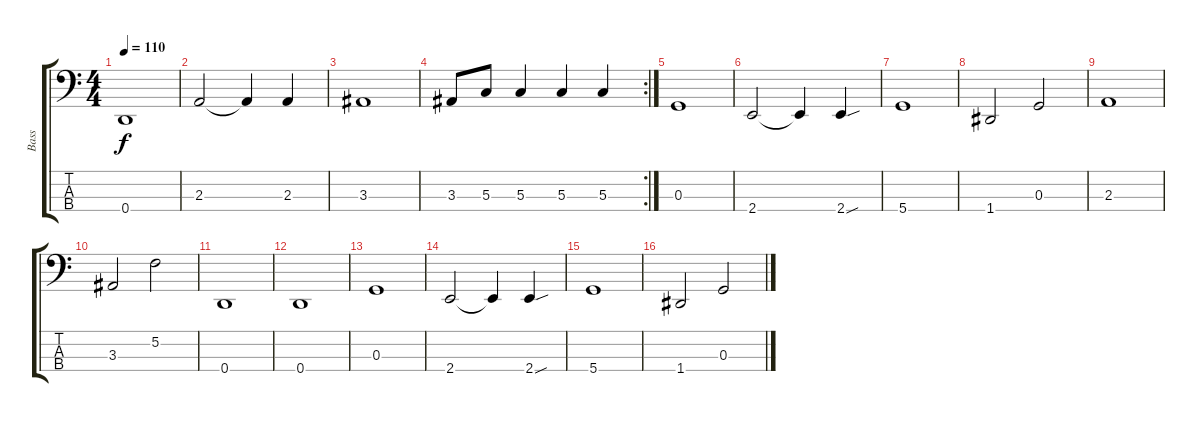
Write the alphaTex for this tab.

\track ("Bass" "Bass") {instrument electricbassfinger}
\staff {score tabs}
\tuning (F2 C2 G1 D1) {hide}
\ts (4 4)
\tempo 110
\clef f4
\ks c
0.4.1{dy f} |
2.3.2 2.3{t}.4 2.3.4 |
3.3.1 |
\rc 2
3.3.8 5.3.8 5.3.4 5.3.4 5.3.4 |
0.3.1 |
2.4.2 2.4{t}.4 2.4{sou}.4 |
5.4.1 |
1.4.2 0.3.2 |
2.3.1 |
3.3.2 5.2.2 |
0.4.1 |
0.4.1 |
0.3.1 |
2.4.2 2.4{t}.4 2.4{sou}.4 |
5.4.1 |
1.4.2 0.3.2
